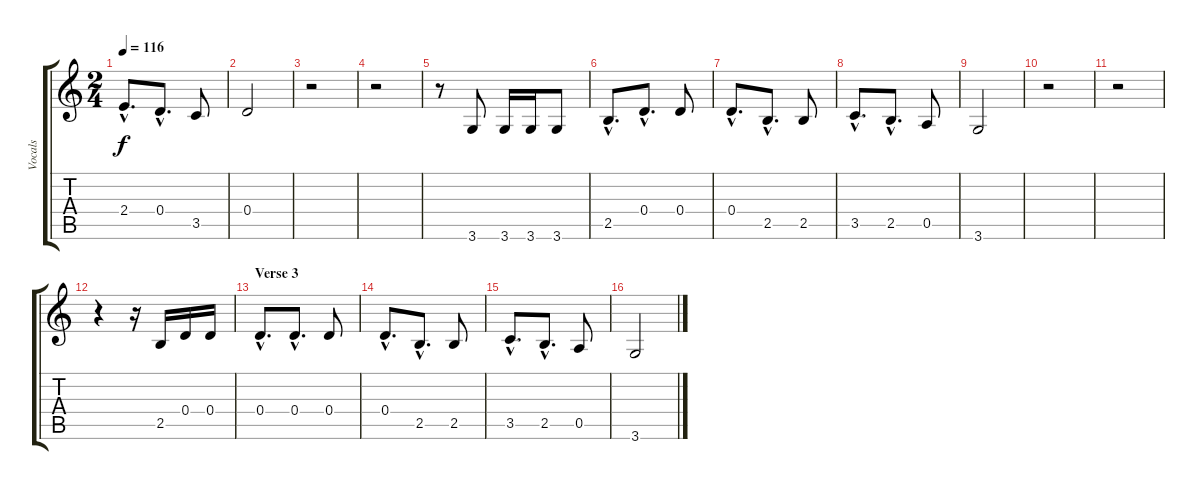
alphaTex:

\track ("Vocals" "Vocals") {instrument acousticguitarsteel}
\staff {score tabs}
\tuning (E4 B3 G3 D3 A2 E2) {hide}
\ts (2 4)
\tempo 116
\clef g2
\ks c
2.4{hac}.8{d dy f} 0.4{hac}.8{d} 3.5.8 |
0.4.2 |
r.2 |
r.2 |
r.8 3.6.8 3.6.16 3.6.16 3.6.8 |
2.5{hac}.8{d} 0.4{hac}.8{d} 0.4.8 |
0.4{hac}.8{d} 2.5{hac}.8{d} 2.5.8 |
3.5{hac}.8{d} 2.5{hac}.8{d} 0.5.8 |
3.6.2 |
r.2 |
r.2 |
r.4 r.16 2.5.16 0.4.16 0.4.16 |
\section ("" "Verse 3")
0.4{hac}.8{d} 0.4{hac}.8{d} 0.4.8 |
0.4{hac}.8{d} 2.5{hac}.8{d} 2.5.8 |
3.5{hac}.8{d} 2.5{hac}.8{d} 0.5.8 |
3.6.2
